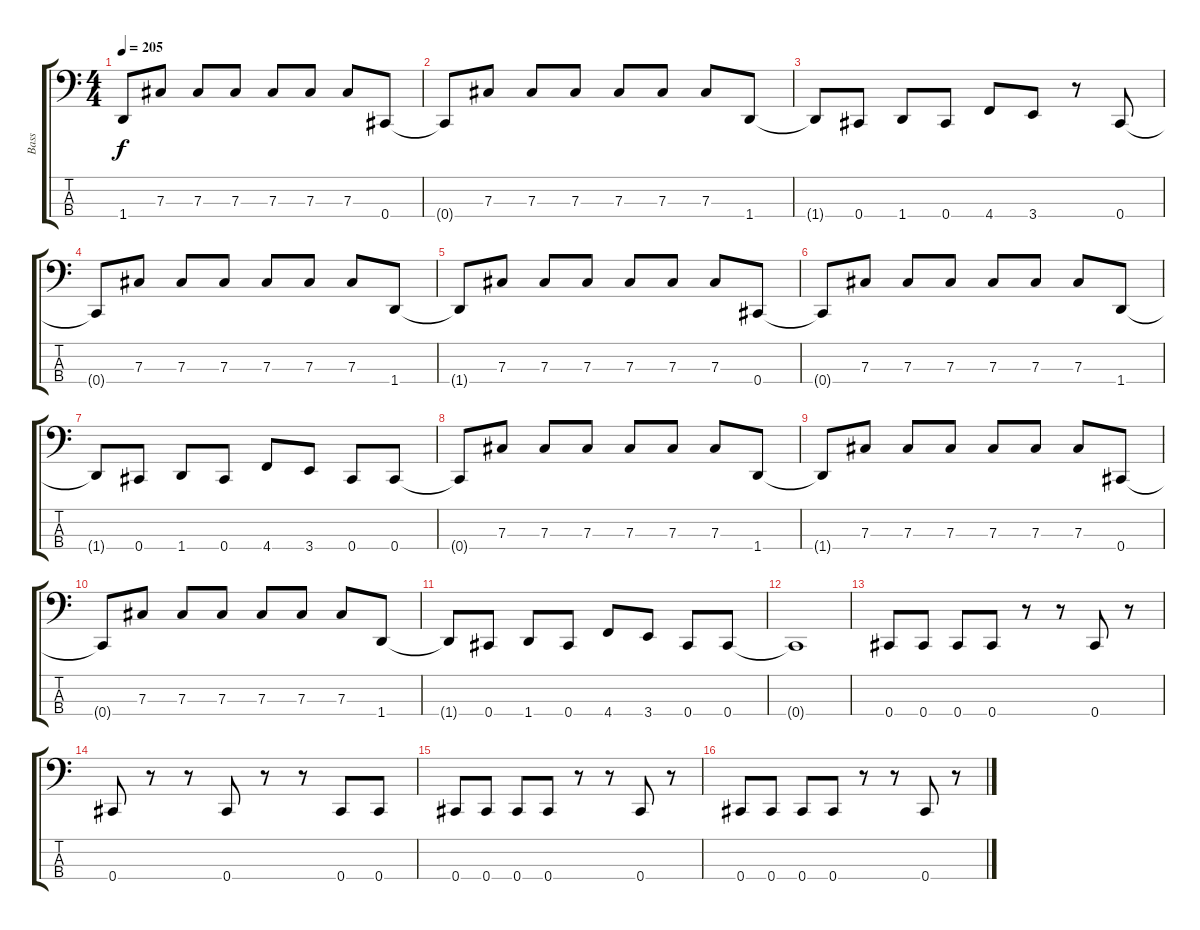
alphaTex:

\track ("Bass" "Bass") {instrument electricbasspick}
\staff {score tabs}
\tuning (E2 B1 Gb1 Db1) {hide}
\ts (4 4)
\tempo 205
\clef f4
\ks c
1.4{t}.8{dy f} 7.3.8 7.3.8 7.3.8 7.3.8 7.3.8 7.3.8 0.4.8 |
0.4{t}.8 7.3.8 7.3.8 7.3.8 7.3.8 7.3.8 7.3.8 1.4.8 |
1.4{t}.8 0.4.8 1.4.8 0.4.8 4.4.8 3.4.8 r.8 0.4.8 |
0.4{t}.8 7.3.8 7.3.8 7.3.8 7.3.8 7.3.8 7.3.8 1.4.8 |
1.4{t}.8 7.3.8 7.3.8 7.3.8 7.3.8 7.3.8 7.3.8 0.4.8 |
0.4{t}.8 7.3.8 7.3.8 7.3.8 7.3.8 7.3.8 7.3.8 1.4.8 |
1.4{t}.8 0.4.8 1.4.8 0.4.8 4.4.8 3.4.8 0.4.8 0.4.8 |
0.4{t}.8 7.3.8 7.3.8 7.3.8 7.3.8 7.3.8 7.3.8 1.4.8 |
1.4{t}.8 7.3.8 7.3.8 7.3.8 7.3.8 7.3.8 7.3.8 0.4.8 |
0.4{t}.8 7.3.8 7.3.8 7.3.8 7.3.8 7.3.8 7.3.8 1.4.8 |
1.4{t}.8 0.4.8 1.4.8 0.4.8 4.4.8 3.4.8 0.4.8 0.4.8 |
0.4{t}.1 |
0.4.8 0.4.8 0.4.8 0.4.8 r.8 r.8 0.4.8 r.8 |
0.4.8 r.8 r.8 0.4.8 r.8 r.8 0.4.8 0.4.8 |
0.4.8 0.4.8 0.4.8 0.4.8 r.8 r.8 0.4.8 r.8 |
0.4.8 0.4.8 0.4.8 0.4.8 r.8 r.8 0.4.8 r.8
